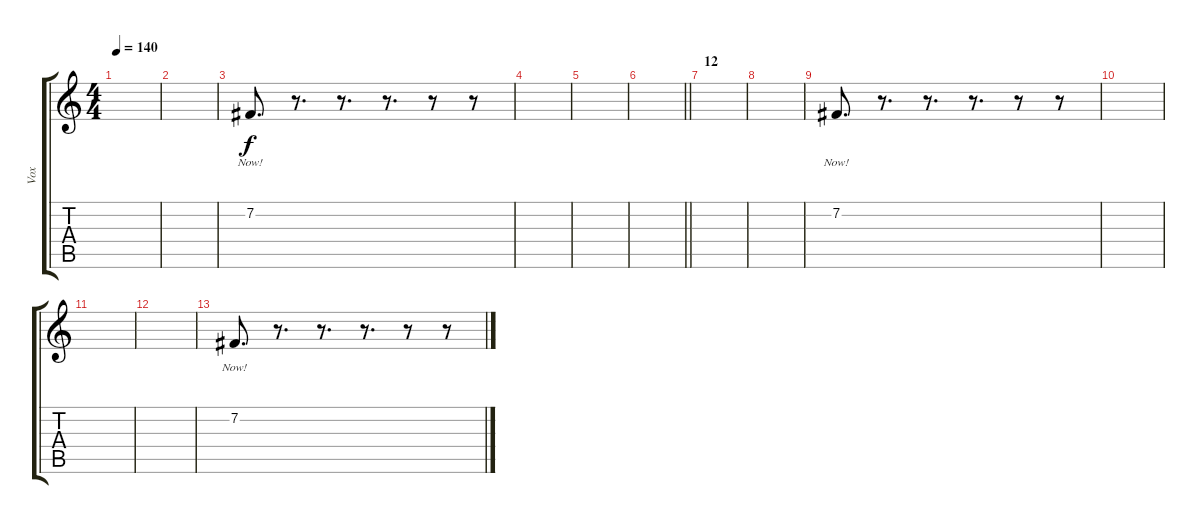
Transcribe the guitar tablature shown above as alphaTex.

\track ("Vox" "Vox") {instrument lead6voice}
\staff {score tabs}
\tuning (E4 B3 G3 D3 A2 E2) {hide}
\ts (4 4)
\tempo 140
\clef g2
\ks c
|
|
7.2.8{d lyrics (0 "Now!") lyrics (1 "") lyrics (2 "") lyrics (3 "") lyrics (4 "")} r.8{d} r.8{d} r.8{d} r.8 r.8 |
|
|
\barLineRight lightlight
|
\section ("" "12")
|
|
7.2.8{d lyrics (0 "Now!") lyrics (1 "") lyrics (2 "") lyrics (3 "") lyrics (4 "")} r.8{d} r.8{d} r.8{d} r.8 r.8 |
|
|
|
7.2.8{d lyrics (0 "Now!") lyrics (1 "") lyrics (2 "") lyrics (3 "") lyrics (4 "")} r.8{d} r.8{d} r.8{d} r.8 r.8
